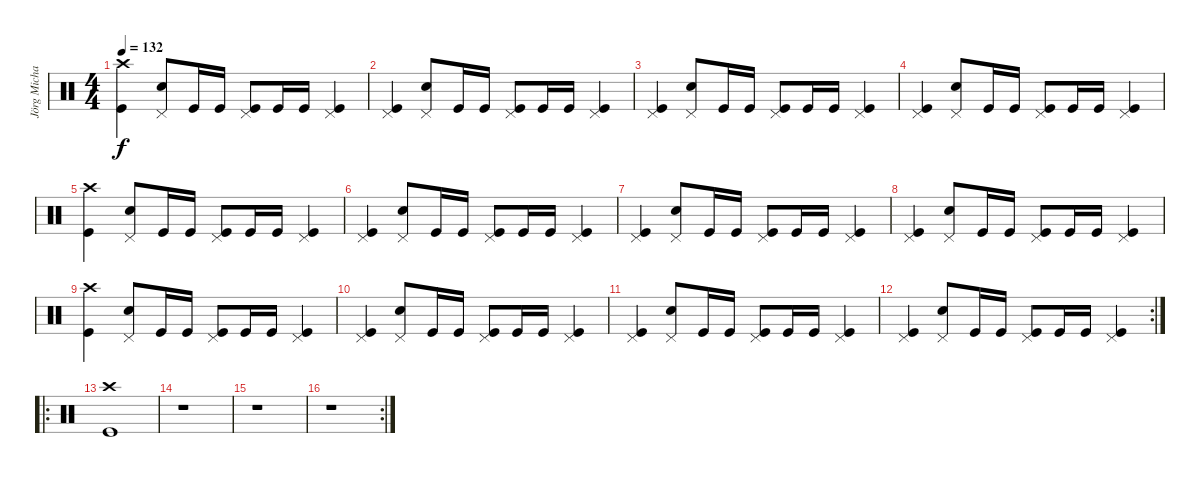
\track ("Jörg Michael (Drums)" "Jörg Micha") {instrument percussion}
\staff {score}
\articulation defaults
\ts (4 4)
\tempo 132
\clef neutral
\ks c
("Crash high (hit)" "Kick (hit)").4{dy f} ("Pedal Hi-Hat (hit)" "Snare (hit) 2").8 "Kick (hit)".16 "Kick (hit)".16 ("Pedal Hi-Hat (hit)" "Kick (hit)").8 "Kick (hit)".16 "Kick (hit)".16 ("Pedal Hi-Hat (hit)" "Kick (hit)").4 |
("Pedal Hi-Hat (hit)" "Kick (hit)").4 ("Pedal Hi-Hat (hit)" "Snare (hit) 2").8 "Kick (hit)".16 "Kick (hit)".16 ("Pedal Hi-Hat (hit)" "Kick (hit)").8 "Kick (hit)".16 "Kick (hit)".16 ("Pedal Hi-Hat (hit)" "Kick (hit)").4 |
("Pedal Hi-Hat (hit)" "Kick (hit)").4 ("Pedal Hi-Hat (hit)" "Snare (hit) 2").8 "Kick (hit)".16 "Kick (hit)".16 ("Pedal Hi-Hat (hit)" "Kick (hit)").8 "Kick (hit)".16 "Kick (hit)".16 ("Pedal Hi-Hat (hit)" "Kick (hit)").4 |
("Pedal Hi-Hat (hit)" "Kick (hit)").4 ("Pedal Hi-Hat (hit)" "Snare (hit) 2").8 "Kick (hit)".16 "Kick (hit)".16 ("Pedal Hi-Hat (hit)" "Kick (hit)").8 "Kick (hit)".16 "Kick (hit)".16 ("Pedal Hi-Hat (hit)" "Kick (hit)").4 |
("Crash high (hit)" "Kick (hit)").4 ("Pedal Hi-Hat (hit)" "Snare (hit) 2").8 "Kick (hit)".16 "Kick (hit)".16 ("Pedal Hi-Hat (hit)" "Kick (hit)").8 "Kick (hit)".16 "Kick (hit)".16 ("Pedal Hi-Hat (hit)" "Kick (hit)").4 |
("Pedal Hi-Hat (hit)" "Kick (hit)").4 ("Pedal Hi-Hat (hit)" "Snare (hit) 2").8 "Kick (hit)".16 "Kick (hit)".16 ("Pedal Hi-Hat (hit)" "Kick (hit)").8 "Kick (hit)".16 "Kick (hit)".16 ("Pedal Hi-Hat (hit)" "Kick (hit)").4 |
("Pedal Hi-Hat (hit)" "Kick (hit)").4 ("Pedal Hi-Hat (hit)" "Snare (hit) 2").8 "Kick (hit)".16 "Kick (hit)".16 ("Pedal Hi-Hat (hit)" "Kick (hit)").8 "Kick (hit)".16 "Kick (hit)".16 ("Pedal Hi-Hat (hit)" "Kick (hit)").4 |
("Pedal Hi-Hat (hit)" "Kick (hit)").4 ("Pedal Hi-Hat (hit)" "Snare (hit) 2").8 "Kick (hit)".16 "Kick (hit)".16 ("Pedal Hi-Hat (hit)" "Kick (hit)").8 "Kick (hit)".16 "Kick (hit)".16 ("Pedal Hi-Hat (hit)" "Kick (hit)").4 |
("Crash high (hit)" "Kick (hit)").4 ("Pedal Hi-Hat (hit)" "Snare (hit) 2").8 "Kick (hit)".16 "Kick (hit)".16 ("Pedal Hi-Hat (hit)" "Kick (hit)").8 "Kick (hit)".16 "Kick (hit)".16 ("Pedal Hi-Hat (hit)" "Kick (hit)").4 |
("Pedal Hi-Hat (hit)" "Kick (hit)").4 ("Pedal Hi-Hat (hit)" "Snare (hit) 2").8 "Kick (hit)".16 "Kick (hit)".16 ("Pedal Hi-Hat (hit)" "Kick (hit)").8 "Kick (hit)".16 "Kick (hit)".16 ("Pedal Hi-Hat (hit)" "Kick (hit)").4 |
("Pedal Hi-Hat (hit)" "Kick (hit)").4 ("Pedal Hi-Hat (hit)" "Snare (hit) 2").8 "Kick (hit)".16 "Kick (hit)".16 ("Pedal Hi-Hat (hit)" "Kick (hit)").8 "Kick (hit)".16 "Kick (hit)".16 ("Pedal Hi-Hat (hit)" "Kick (hit)").4 |
\rc 2
("Pedal Hi-Hat (hit)" "Kick (hit)").4 ("Pedal Hi-Hat (hit)" "Snare (hit) 2").8 "Kick (hit)".16 "Kick (hit)".16 ("Pedal Hi-Hat (hit)" "Kick (hit)").8 "Kick (hit)".16 "Kick (hit)".16 ("Pedal Hi-Hat (hit)" "Kick (hit)").4 |
\ro
("Crash high (hit)" "Kick (hit)").1 |
r.1 |
r.1 |
\rc 2
r.1
